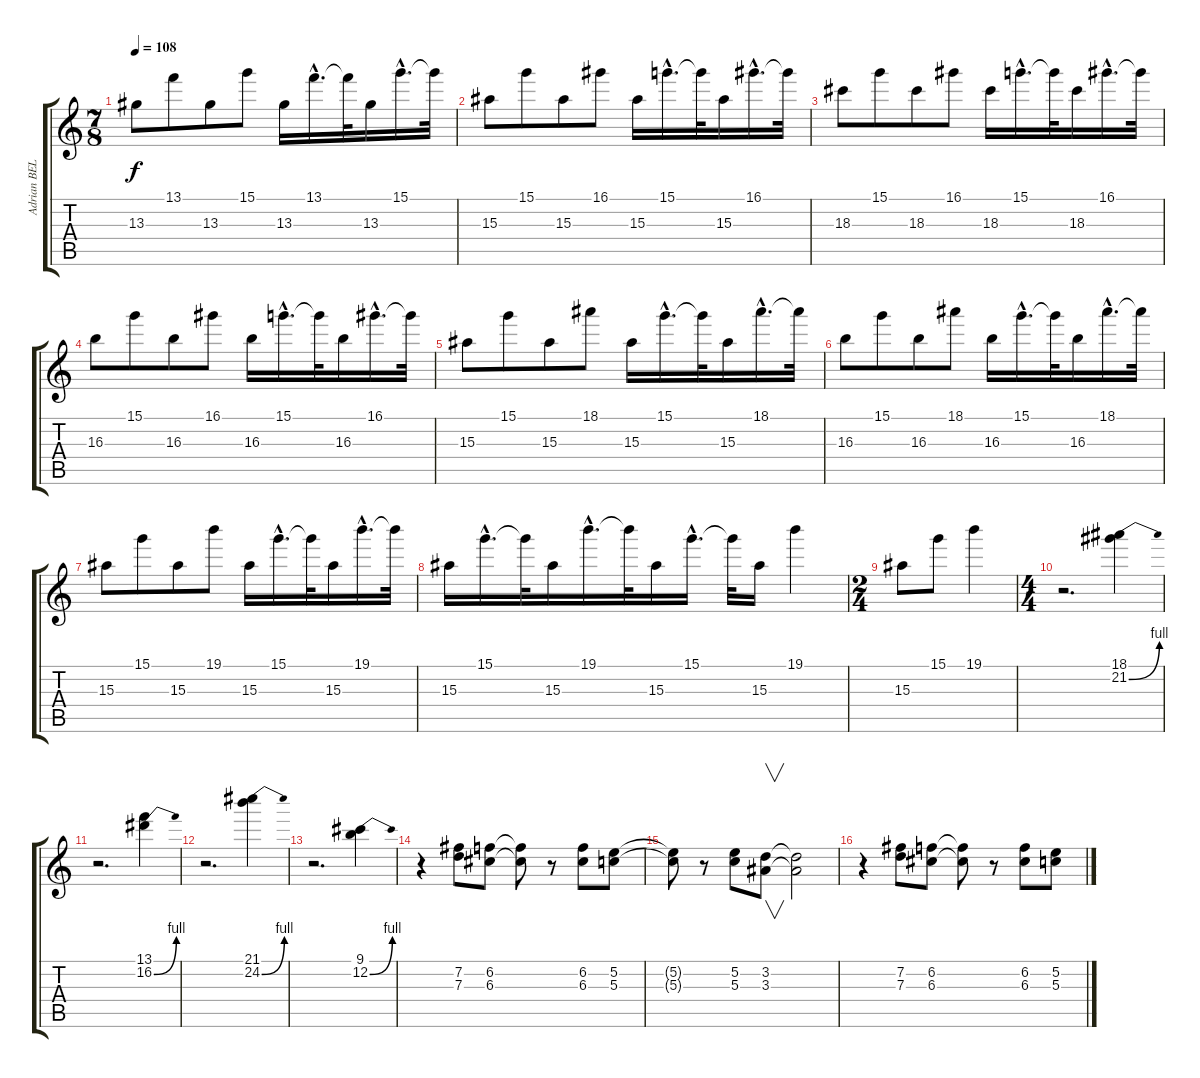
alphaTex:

\track ("Adrian BELEW" "Adrian BEL") {instrument electricguitarclean}
\staff {score tabs}
\tuning (E4 B3 G3 D3 A2 E2) {hide}
\ts (7 8)
\tempo 108
\clef g2
\ks c
13.3.8{dy f} 13.1.8 13.3.8 15.1.8 13.3.16 13.1{hac}.16{d} 13.1{t}.32 13.3.16 15.1{hac}.16{d} 15.1{t}.32 |
15.3.8 15.1.8 15.3.8 16.1.8 15.3.16 15.1{hac}.16{d} 15.1{t}.32 15.3.16 16.1{hac}.16{d} 16.1{t}.32 |
18.3.8 15.1.8 18.3.8 16.1.8 18.3.16 15.1{hac}.16{d} 15.1{t}.32 18.3.16 16.1{hac}.16{d} 16.1{t}.32 |
16.3.8 15.1.8 16.3.8 16.1.8 16.3.16 15.1{hac}.16{d} 15.1{t}.32 16.3.16 16.1{hac}.16{d} 16.1{t}.32 |
15.3.8 15.1.8 15.3.8 18.1.8 15.3.16 15.1{hac}.16{d} 15.1{t}.32 15.3.16 18.1{hac}.16{d} 18.1{t}.32 |
16.3.8 15.1.8 16.3.8 18.1.8 16.3.16 15.1{hac}.16{d} 15.1{t}.32 16.3.16 18.1{hac}.16{d} 18.1{t}.32 |
15.3.8 15.1.8 15.3.8 19.1.8 15.3.16 15.1{hac}.16{d} 15.1{t}.32 15.3.16 19.1{hac}.16{d} 19.1{t}.32 |
15.3.16 15.1{hac}.16{d} 15.1{t}.32 15.3.16 19.1{hac}.16{d} 19.1{t}.32 15.3.16 15.1{hac}.16{d} 15.1{t}.32 15.3.16 19.1.4 |
\ts (2 4)
15.3.8 15.1.8 19.1.4 |
\ts (4 4)
r.2{d} (18.1 21.2{be (bend 0 0 60 4)}).4 |
r.2{d} (13.1 16.2{be (bend 0 0 60 4)}).4 |
r.2{d} (21.1 24.2{be (bend 0 0 60 4)}).4 |
r.2{d} (9.1 12.2{be (bend 0 0 60 4)}).4 |
r.4 (7.2 7.3).8 (6.2 6.3).8 (6.2{t} 6.3{t}).8 r.8 (6.2 6.3).8 (5.2 5.3).8 |
(5.2{t} 5.3{t}).8 r.8 (5.2 5.3).8 (3.2 3.3).8{v} (3.2{t} 3.3{t}).2 |
r.4 (7.2 7.3).8 (6.2 6.3).8 (6.2{t} 6.3{t}).8 r.8 (6.2 6.3).8 (5.2 5.3).8
